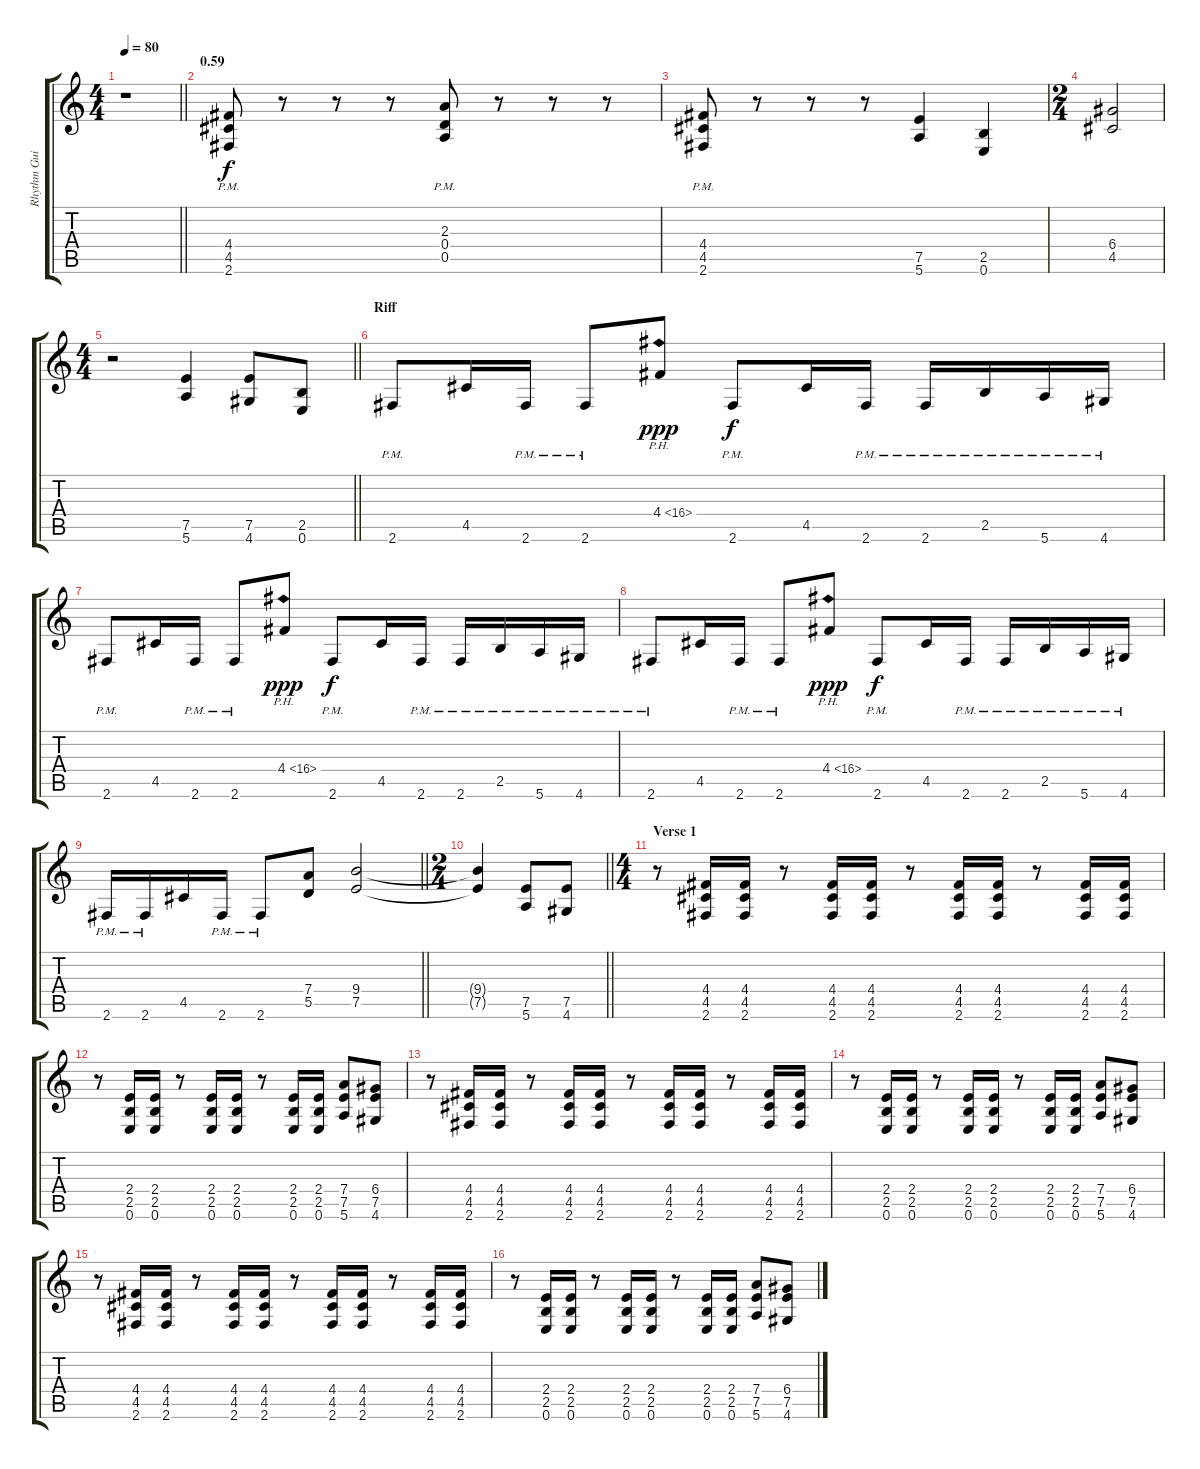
\track ("Rhythm Guitar" "Rhythm Gui") {instrument distortionguitar}
\staff {score tabs}
\tuning (E4 B3 G3 D3 A2 E2) {hide}
\ts (4 4)
\tempo 80
\clef g2
\barLineRight lightlight
\ks c
r.1{dy f instrument distortionguitar} |
\section ("" "0.59")
(4.4{pm} 4.5{pm} 2.6{pm}).8{instrument distortionguitar} r.8 r.8 r.8 (2.3{pm} 0.4{pm} 0.5{pm}).8 r.8 r.8 r.8 |
(4.4{pm} 4.5{pm} 2.6{pm}).8 r.8 r.8 r.8 (7.5 5.6).4 (2.5 0.6).4 |
\ts (2 4)
(6.4 4.5).2 |
\ts (4 4)
\barLineRight lightlight
r.2 (7.5 5.6).4 (7.5 4.6).8 (2.5 0.6).8 |
\section ("" "Riff")
2.6{pm}.8 4.5.16 2.6{pm}.16 2.6{pm}.8 4.4{ph 12}.8{dy ppp} 2.6{pm}.8{dy f} 4.5.16 2.6{pm}.16 2.6{pm}.16 2.5{pm}.16 5.6{pm}.16 4.6{pm}.16 |
2.6{pm}.8 4.5.16 2.6{pm}.16 2.6{pm}.8 4.4{ph 12}.8{dy ppp} 2.6{pm}.8{dy f} 4.5.16 2.6{pm}.16 2.6{pm}.16 2.5{pm}.16 5.6{pm}.16 4.6{pm}.16 |
2.6{pm}.8 4.5.16 2.6{pm}.16 2.6{pm}.8 4.4{ph 12}.8{dy ppp} 2.6{pm}.8{dy f} 4.5.16 2.6{pm}.16 2.6{pm}.16 2.5{pm}.16 5.6{pm}.16 4.6{pm}.16 |
\barLineRight lightlight
2.6{pm}.16 2.6{pm}.16 4.5.16 2.6{pm}.16 2.6{pm}.8 (7.4 5.5).8 (9.4 7.5).2 |
\ts (2 4)
\barLineRight lightlight
(9.4{t} 7.5{t}).4 (7.5 5.6).8 (7.5 4.6).8 |
\ts (4 4)
\section ("" "Verse 1")
r.8 (4.4 4.5 2.6).16 (4.4 4.5 2.6).16 r.8 (4.4 4.5 2.6).16 (4.4 4.5 2.6).16 r.8 (4.4 4.5 2.6).16 (4.4 4.5 2.6).16 r.8 (4.4 4.5 2.6).16 (4.4 4.5 2.6).16 |
r.8 (2.4 2.5 0.6).16 (2.4 2.5 0.6).16 r.8 (2.4 2.5 0.6).16 (2.4 2.5 0.6).16 r.8 (2.4 2.5 0.6).16 (2.4 2.5 0.6).16 (7.4 7.5 5.6).8 (6.4 7.5 4.6).8 |
r.8 (4.4 4.5 2.6).16 (4.4 4.5 2.6).16 r.8 (4.4 4.5 2.6).16 (4.4 4.5 2.6).16 r.8 (4.4 4.5 2.6).16 (4.4 4.5 2.6).16 r.8 (4.4 4.5 2.6).16 (4.4 4.5 2.6).16 |
r.8 (2.4 2.5 0.6).16 (2.4 2.5 0.6).16 r.8 (2.4 2.5 0.6).16 (2.4 2.5 0.6).16 r.8 (2.4 2.5 0.6).16 (2.4 2.5 0.6).16 (7.4 7.5 5.6).8 (6.4 7.5 4.6).8 |
r.8 (4.4 4.5 2.6).16 (4.4 4.5 2.6).16 r.8 (4.4 4.5 2.6).16 (4.4 4.5 2.6).16 r.8 (4.4 4.5 2.6).16 (4.4 4.5 2.6).16 r.8 (4.4 4.5 2.6).16 (4.4 4.5 2.6).16 |
r.8 (2.4 2.5 0.6).16 (2.4 2.5 0.6).16 r.8 (2.4 2.5 0.6).16 (2.4 2.5 0.6).16 r.8 (2.4 2.5 0.6).16 (2.4 2.5 0.6).16 (7.4 7.5 5.6).8 (6.4 7.5 4.6).8
